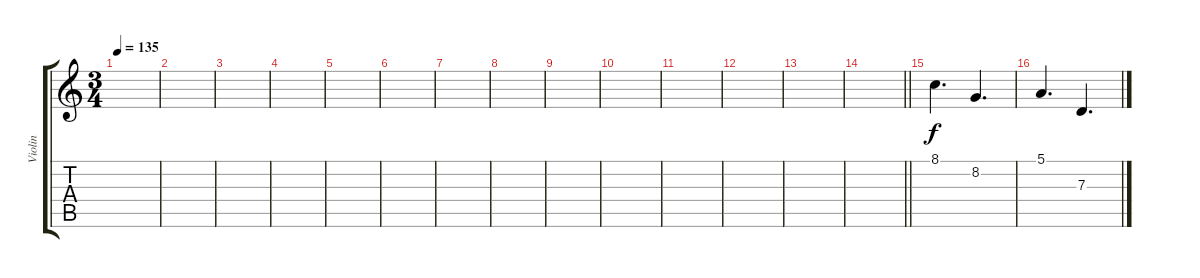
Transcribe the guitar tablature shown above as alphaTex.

\track ("Violin" "Violin") {instrument violin}
\staff {score tabs}
\tuning (E4 B3 G3 D3 A2 E2) {hide}
\ts (3 4)
\tempo 135
\clef g2
\ks c
|
|
|
|
|
|
|
|
|
|
|
|
|
\barLineRight lightlight
|
8.1.4{d} 8.2.4{d} |
5.1.4{d} 7.3.4{d}
